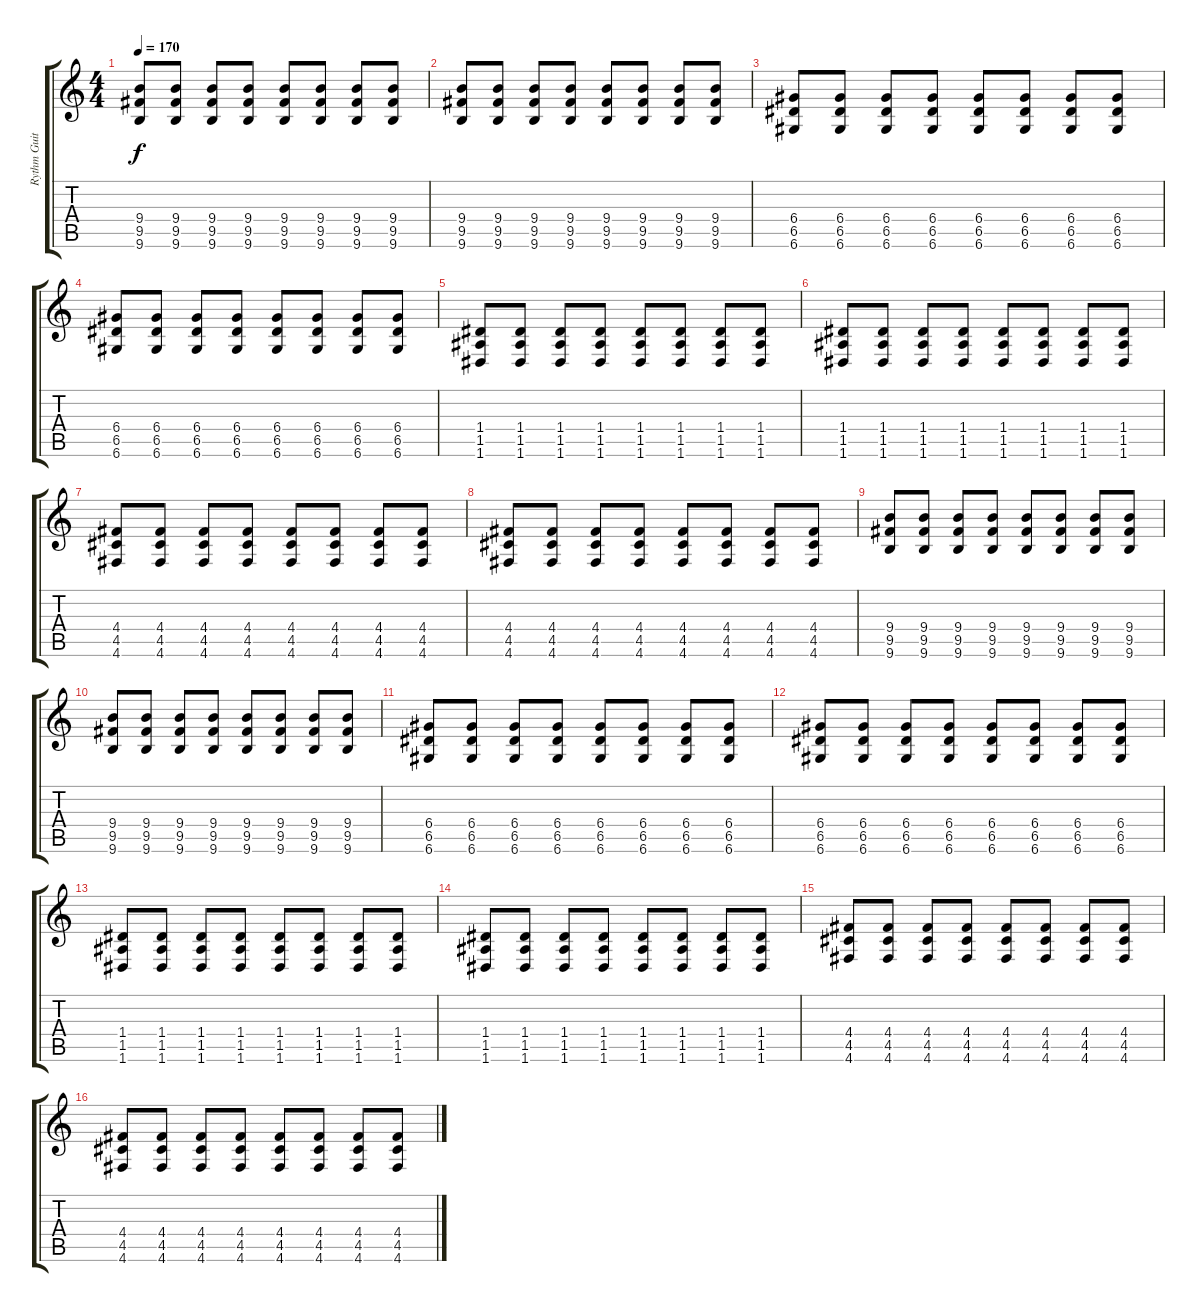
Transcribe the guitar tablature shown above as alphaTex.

\track ("Rythm Guitar (Right)" "Rythm Guit") {instrument distortionguitar}
\staff {score tabs}
\tuning (E4 B3 G3 D3 A2 D2) {hide}
\ts (4 4)
\tempo 170
\clef g2
\ks c
(9.4 9.5 9.6).8{dy f} (9.4 9.5 9.6).8 (9.4 9.5 9.6).8 (9.4 9.5 9.6).8 (9.4 9.5 9.6).8 (9.4 9.5 9.6).8 (9.4 9.5 9.6).8 (9.4 9.5 9.6).8 |
(9.4 9.5 9.6).8 (9.4 9.5 9.6).8 (9.4 9.5 9.6).8 (9.4 9.5 9.6).8 (9.4 9.5 9.6).8 (9.4 9.5 9.6).8 (9.4 9.5 9.6).8 (9.4 9.5 9.6).8 |
(6.4 6.5 6.6).8 (6.4 6.5 6.6).8 (6.4 6.5 6.6).8 (6.4 6.5 6.6).8 (6.4 6.5 6.6).8 (6.4 6.5 6.6).8 (6.4 6.5 6.6).8 (6.4 6.5 6.6).8 |
(6.4 6.5 6.6).8 (6.4 6.5 6.6).8 (6.4 6.5 6.6).8 (6.4 6.5 6.6).8 (6.4 6.5 6.6).8 (6.4 6.5 6.6).8 (6.4 6.5 6.6).8 (6.4 6.5 6.6).8 |
(1.4 1.5 1.6).8 (1.4 1.5 1.6).8 (1.4 1.5 1.6).8 (1.4 1.5 1.6).8 (1.4 1.5 1.6).8 (1.4 1.5 1.6).8 (1.4 1.5 1.6).8 (1.4 1.5 1.6).8 |
(1.4 1.5 1.6).8 (1.4 1.5 1.6).8 (1.4 1.5 1.6).8 (1.4 1.5 1.6).8 (1.4 1.5 1.6).8 (1.4 1.5 1.6).8 (1.4 1.5 1.6).8 (1.4 1.5 1.6).8 |
(4.4 4.5 4.6).8 (4.4 4.5 4.6).8 (4.4 4.5 4.6).8 (4.4 4.5 4.6).8 (4.4 4.5 4.6).8 (4.4 4.5 4.6).8 (4.4 4.5 4.6).8 (4.4 4.5 4.6).8 |
(4.4 4.5 4.6).8 (4.4 4.5 4.6).8 (4.4 4.5 4.6).8 (4.4 4.5 4.6).8 (4.4 4.5 4.6).8 (4.4 4.5 4.6).8 (4.4 4.5 4.6).8 (4.4 4.5 4.6).8 |
(9.4 9.5 9.6).8 (9.4 9.5 9.6).8 (9.4 9.5 9.6).8 (9.4 9.5 9.6).8 (9.4 9.5 9.6).8 (9.4 9.5 9.6).8 (9.4 9.5 9.6).8 (9.4 9.5 9.6).8 |
(9.4 9.5 9.6).8 (9.4 9.5 9.6).8 (9.4 9.5 9.6).8 (9.4 9.5 9.6).8 (9.4 9.5 9.6).8 (9.4 9.5 9.6).8 (9.4 9.5 9.6).8 (9.4 9.5 9.6).8 |
(6.4 6.5 6.6).8 (6.4 6.5 6.6).8 (6.4 6.5 6.6).8 (6.4 6.5 6.6).8 (6.4 6.5 6.6).8 (6.4 6.5 6.6).8 (6.4 6.5 6.6).8 (6.4 6.5 6.6).8 |
(6.4 6.5 6.6).8 (6.4 6.5 6.6).8 (6.4 6.5 6.6).8 (6.4 6.5 6.6).8 (6.4 6.5 6.6).8 (6.4 6.5 6.6).8 (6.4 6.5 6.6).8 (6.4 6.5 6.6).8 |
(1.4 1.5 1.6).8 (1.4 1.5 1.6).8 (1.4 1.5 1.6).8 (1.4 1.5 1.6).8 (1.4 1.5 1.6).8 (1.4 1.5 1.6).8 (1.4 1.5 1.6).8 (1.4 1.5 1.6).8 |
(1.4 1.5 1.6).8 (1.4 1.5 1.6).8 (1.4 1.5 1.6).8 (1.4 1.5 1.6).8 (1.4 1.5 1.6).8 (1.4 1.5 1.6).8 (1.4 1.5 1.6).8 (1.4 1.5 1.6).8 |
(4.4 4.5 4.6).8 (4.4 4.5 4.6).8 (4.4 4.5 4.6).8 (4.4 4.5 4.6).8 (4.4 4.5 4.6).8 (4.4 4.5 4.6).8 (4.4 4.5 4.6).8 (4.4 4.5 4.6).8 |
(4.4 4.5 4.6).8 (4.4 4.5 4.6).8 (4.4 4.5 4.6).8 (4.4 4.5 4.6).8 (4.4 4.5 4.6).8 (4.4 4.5 4.6).8 (4.4 4.5 4.6).8 (4.4 4.5 4.6).8
